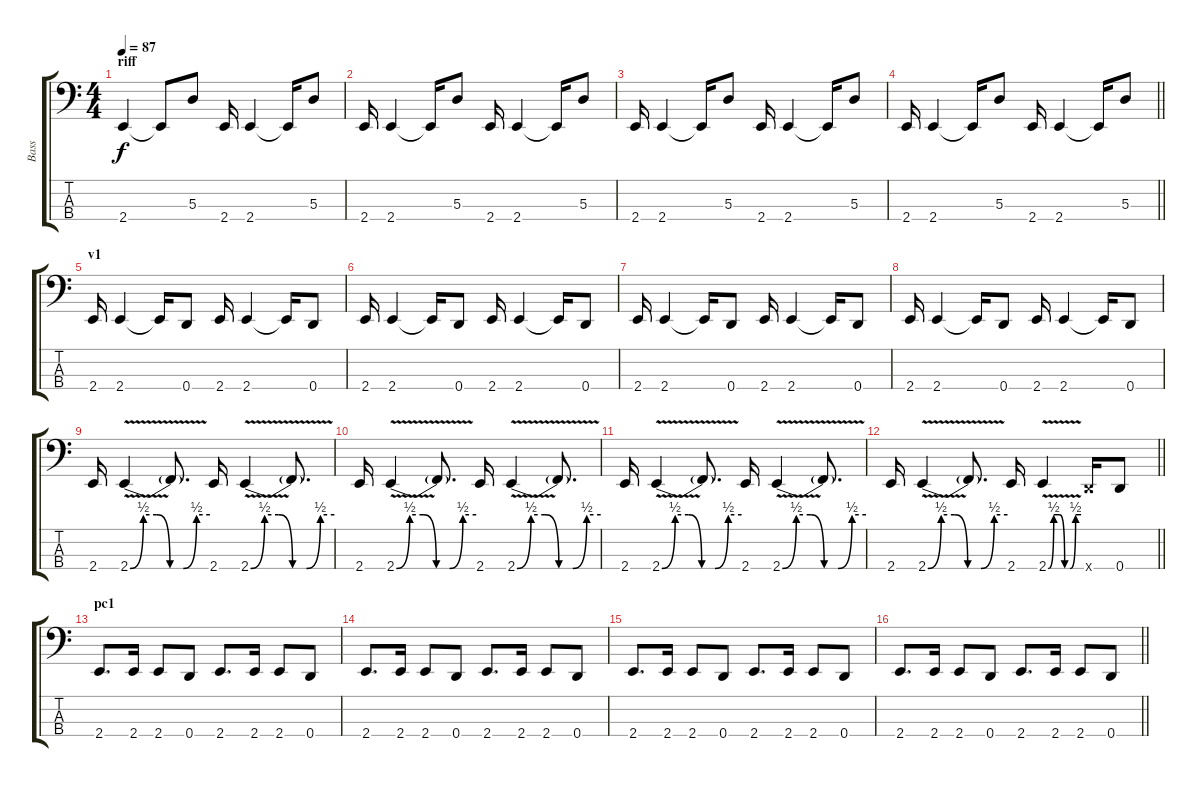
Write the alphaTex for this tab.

\track ("Bass" "Bass") {instrument electricbassfinger}
\staff {score tabs}
\tuning (G2 D2 A1 D1) {hide}
\ts (4 4)
\section ("" "riff")
\tempo 87
\clef f4
\ks c
2.4.4{dy f instrument electricbassfinger} 2.4{t}.8 5.3.8 2.4.16 2.4.4 2.4{t}.16 5.3.8 |
2.4.16 2.4.4 2.4{t}.16 5.3.8 2.4.16 2.4.4 2.4{t}.16 5.3.8 |
2.4.16 2.4.4 2.4{t}.16 5.3.8 2.4.16 2.4.4 2.4{t}.16 5.3.8 |
\barLineRight lightlight
2.4.16 2.4.4 2.4{t}.16 5.3.8 2.4.16 2.4.4 2.4{t}.16 5.3.8 |
\section ("" "v1")
2.4.16 2.4.4 2.4{t}.16 0.4.8 2.4.16 2.4.4 2.4{t}.16 0.4.8 |
2.4.16 2.4.4 2.4{t}.16 0.4.8 2.4.16 2.4.4 2.4{t}.16 0.4.8 |
2.4.16 2.4.4 2.4{t}.16 0.4.8 2.4.16 2.4.4 2.4{t}.16 0.4.8 |
2.4.16 2.4.4 2.4{t}.16 0.4.8 2.4.16 2.4.4 2.4{t}.16 0.4.8 |
2.4.16{volume 11 instrument slapbass1} 2.4{be (custom 0 0 10 2 20 2 30 0 40 0 50 2 60 2) v}.4 2.4{t}.8{d} 2.4.16 2.4{be (custom 0 0 10 2 20 2 30 0 40 0 50 2 60 2) v}.4 2.4{t}.8{d} |
2.4.16{volume 11 instrument slapbass1} 2.4{be (custom 0 0 10 2 20 2 30 0 40 0 50 2 60 2) v}.4 2.4{t}.8{d} 2.4.16 2.4{be (custom 0 0 10 2 20 2 30 0 40 0 50 2 60 2) v}.4 2.4{t}.8{d} |
2.4.16{volume 11 instrument slapbass1} 2.4{be (custom 0 0 10 2 20 2 30 0 40 0 50 2 60 2) v}.4 2.4{t}.8{d} 2.4.16 2.4{be (custom 0 0 10 2 20 2 30 0 40 0 50 2 60 2) v}.4 2.4{t}.8{d} |
\barLineRight lightlight
2.4.16{volume 11 instrument slapbass1} 2.4{be (custom 0 0 10 2 20 2 30 0 40 0 50 2 60 2) v}.4 2.4{t}.8{d} 2.4.16 2.4{be (custom 0 0 10 2 20 2 30 0 40 0 50 2 60 2) v}.4 0.4{x}.16 0.4.8 |
\section ("" "pc1")
2.4.8{d volume 13 instrument electricbassfinger} 2.4.16 2.4.8 0.4.8 2.4.8{d} 2.4.16 2.4.8 0.4.8 |
2.4.8{d} 2.4.16 2.4.8 0.4.8 2.4.8{d} 2.4.16 2.4.8 0.4.8 |
2.4.8{d} 2.4.16 2.4.8 0.4.8 2.4.8{d} 2.4.16 2.4.8 0.4.8 |
\barLineRight lightlight
2.4.8{d} 2.4.16 2.4.8 0.4.8 2.4.8{d} 2.4.16 2.4.8 0.4.8
